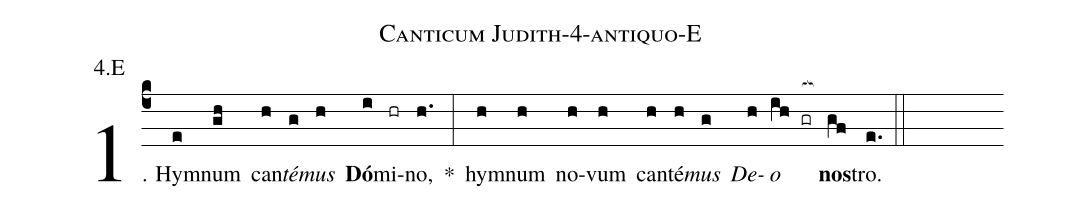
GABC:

name: Canticum Judith-4-antiquo-E;
annotation: 4.E;
%%
(c4)1. Hym(e)num(gh) can(h)<i>té</i>(g)<i>mus</i>(h) <b>Dó</b>(i)mi(hr)no,(h.) *(:) hym(h)num(h) no(h)vum(h) can(h)té(h)<i>mus</i>(g) <i>De</i>(h)<i>o</i>(ih gr[ocb:1{]) <b>nos</b>(gf[ocb:0}])tro.(e.) (::)
